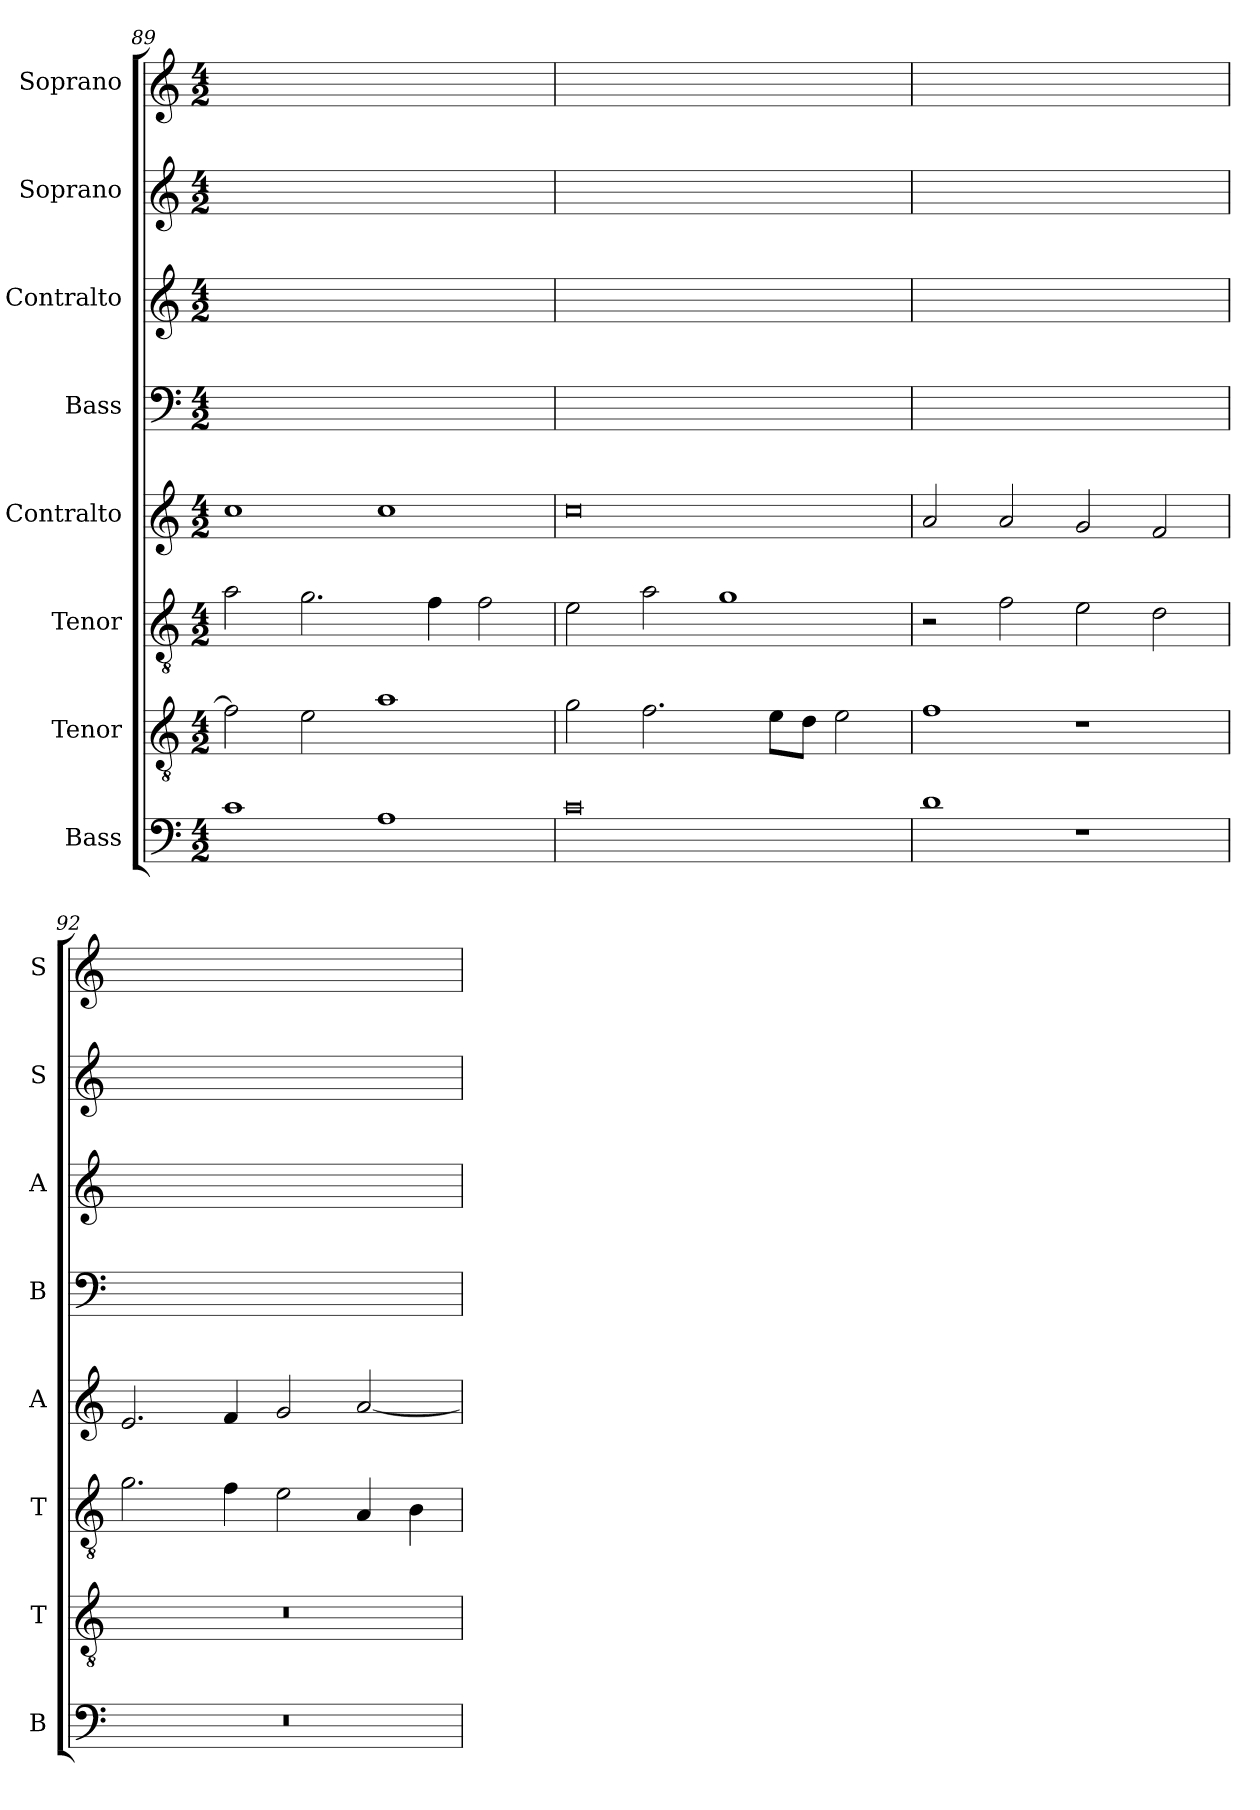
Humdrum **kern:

**kern	**kern	**kern	**kern	**kern	**kern	**kern	**kern
*part8	*part7	*part6	*part5	*part4	*part3	*part2	*part1
*staff8	*staff7	*staff6	*staff5	*staff4	*staff3	*staff2	*staff1
*I"Bass	*I"Tenor	*I"Tenor	*I"Contralto	*I"Bass	*I"Contralto	*I"Soprano	*I"Soprano
*I'B	*I'T	*I'T	*I'A	*I'B	*I'A	*I'S	*I'S
*clefF4	*clefGv2	*clefGv2	*clefG2	*clefF4	*clefG2	*clefG2	*clefG2
*k[]	*k[]	*k[]	*k[]	*k[]	*k[]	*k[]	*k[]
*G:mix	*G:mix	*G:mix	*G:mix	*G:mix	*G:mix	*G:mix	*G:mix
*M4/2	*M4/2	*M4/2	*M4/2	*M4/2	*M4/2	*M4/2	*M4/2
=89	=89	=89	=89	=89	=89	=89	=89
1c	2f]	2a	1cc	0ryy	0ryy	0ryy	0ryy
.	2e	2.g	.	.	.	.	.
1A	1a	.	1cc	.	.	.	.
.	.	4f	.	.	.	.	.
.	.	2f	.	.	.	.	.
=90	=90	=90	=90	=90	=90	=90	=90
0c	2g	2e	0cc	0ryy	0ryy	0ryy	0ryy
.	2.f	2a	.	.	.	.	.
.	.	1g	.	.	.	.	.
.	8e\L	.	.	.	.	.	.
.	8d\J	.	.	.	.	.	.
.	2e	.	.	.	.	.	.
=91	=91	=91	=91	=91	=91	=91	=91
1d	1f	2r	2a	0ryy	0ryy	0ryy	0ryy
.	.	2f	2a	.	.	.	.
1r	1r	2e	2g	.	.	.	.
.	.	2d	2f	.	.	.	.
=92	=92	=92	=92	=92	=92	=92	=92
0r	0r	2.g	2.e	0ryy	0ryy	0ryy	0ryy
.	.	4f	4f	.	.	.	.
.	.	2e	2g	.	.	.	.
.	.	4A	[2a	.	.	.	.
.	.	4B	.	.	.	.	.
=	=	=	=	=	=	=	=
*-	*-	*-	*-	*-	*-	*-	*-
